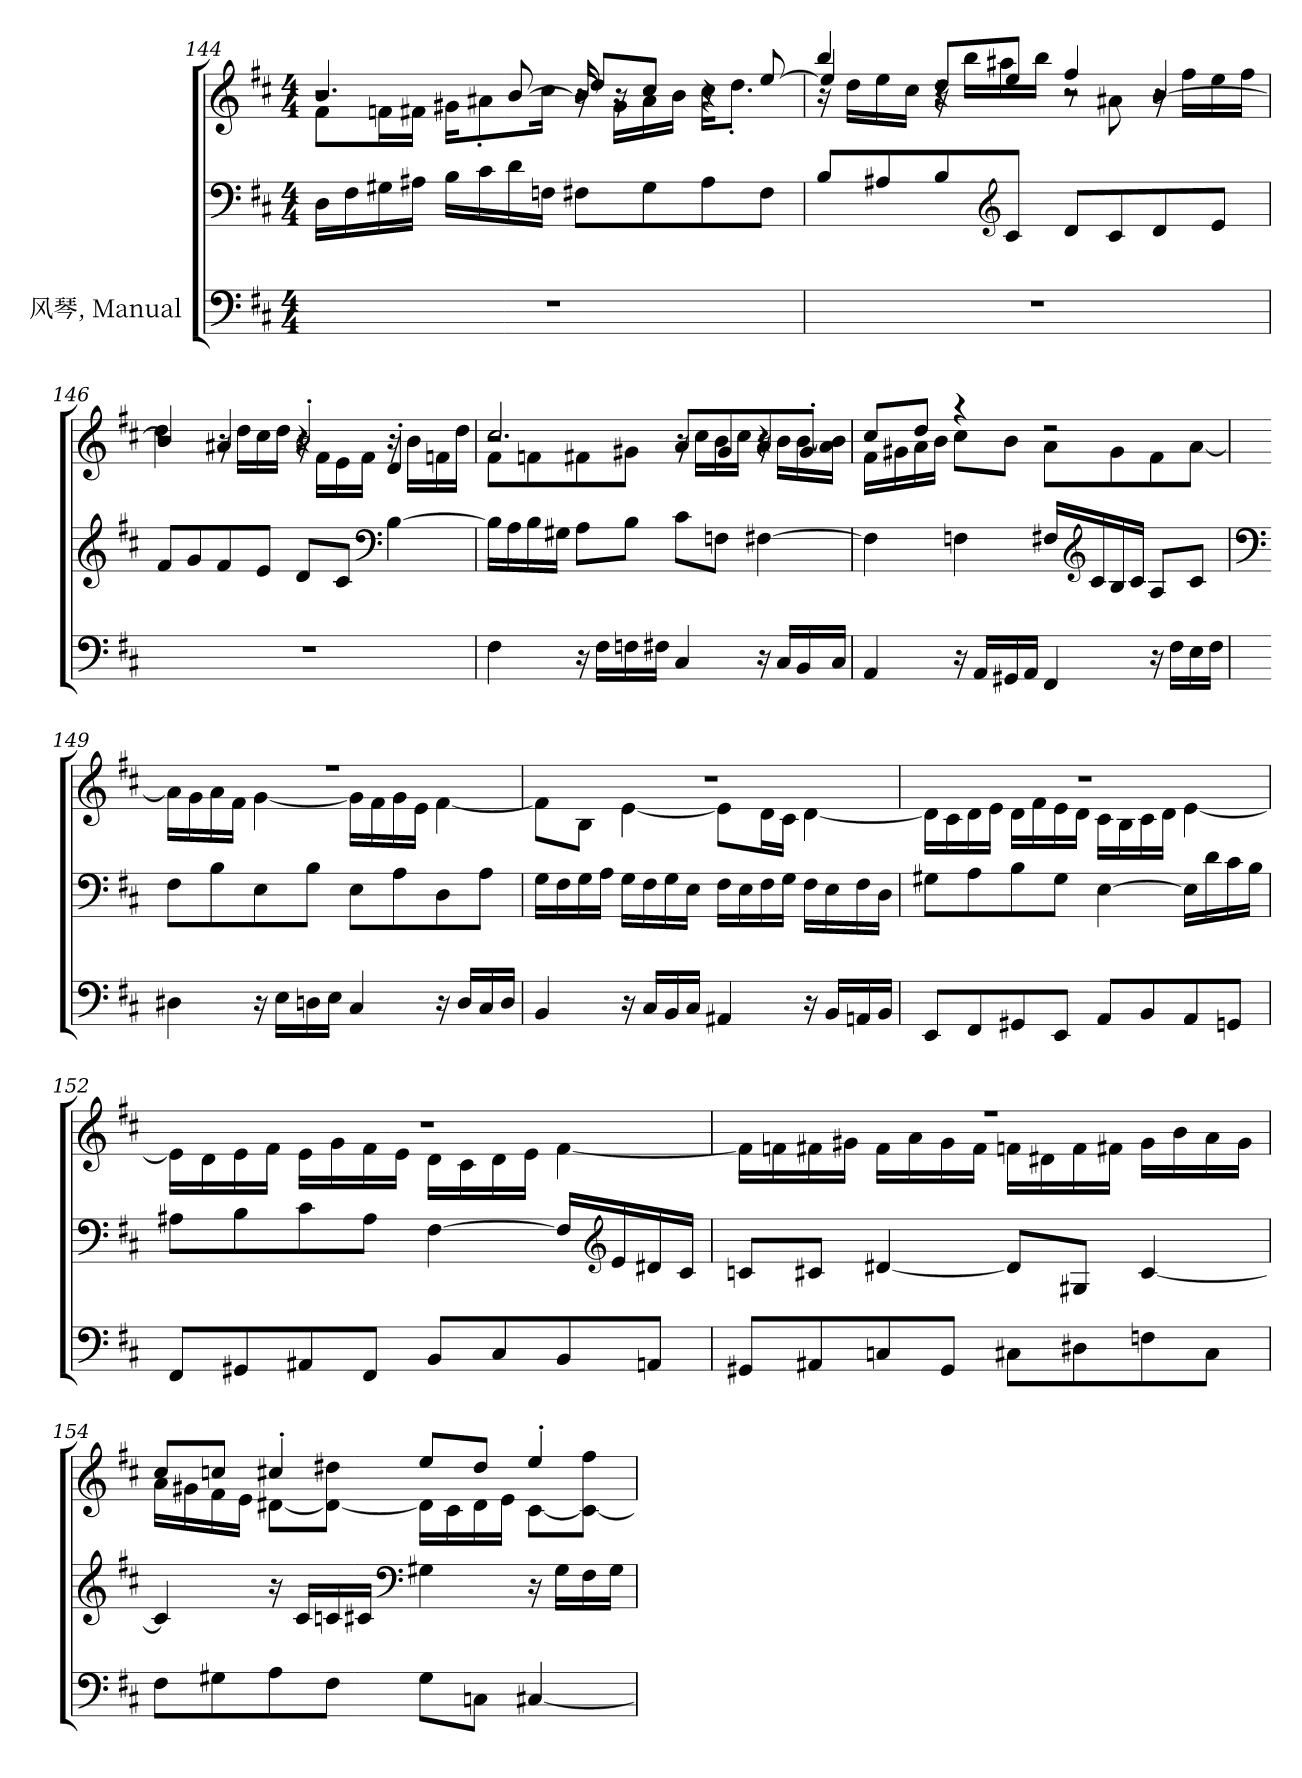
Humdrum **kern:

**kern	**kern	**kern
*part1	*part1	*part1
*staff3	*staff2	*staff1
*I"风琴, Manual	*	*
*clefF4	*clefF4	*clefG2
*k[f#c#]	*k[f#c#]	*k[f#c#]
*M4/4	*M4/4	*M4/4
=144	=144	=144
*	*	*^
*	*	*	*^
1r	16D\LL	4.b/	8f#\L	2r
.	16F#\	.	.	.
.	16G#X\	.	16fn\L	.
.	16A#X\JJ	.	16f#X\JJ	.
.	16B\LL	.	16g#X\KL	.
.	16c#\	.	8a#X'\	.
.	16d\	[8b/	.	.
.	16Fn\JJ	.	16cc#\Jk	.
.	8F#X\L	16b/]	16r	8dd/L
.	.	16r	16g#\LL	.
.	8G#\	8r	16a#\	8cc#/J
.	.	.	16b\JJ	.
.	8A#\	4r	16cc#\KL	8r
.	.	.	8.dd'\J	.
.	8F#\J	.	.	[8ee/
!!LO:LB:g=z	!!	!!
=145	=145	=145	=145	=145
1r	8B/L	4bb/	16r	4ee/]
.	.	.	16dd\LL	.
.	8A#X/	.	16ee\	.
.	.	.	16cc#\JJ	.
.	8B/	8dd/L	16r	4r
.	.	.	16bb\LL	.
*	*clefG2	*	*	*
.	8c#/J	8ee/J	16aa#X\	.
.	.	.	16bb\JJ	.
.	8d/L	4ff#/	8r	2r
.	8c#/	.	8a#X\	.
.	8d/	[4b/	16r	.
.	.	.	16ff#\LL	.
.	8e/J	.	16ee\	.
.	.	.	16ff#\JJ	.
=146	=146	=146	=146	=146
1r	8f#/L	4b/]	4dd\	2r
.	8g/	.	.	.
.	8f#/	4a#X/	16r	.
.	.	.	16dd\LL	.
.	8e/J	.	16cc#\	.
.	.	.	16dd\JJ	.
.	8d/L	2b'/	16r	4r
.	.	.	16f#\LL	.
.	8c#/J	.	16e\	.
.	.	.	16f#\JJ	.
*	*clefF4	*	*	*
.	[4B\	.	16r	4d'/
.	.	.	16b\LL	.
.	.	.	16fn\	.
.	.	.	16dd\JJ	.
!!LO:LB:g=z	!!	!!
=147	=147	=147	=147	=147
4F#\	16B\LL]	2.cc#/	8f#\L	2r
.	16A\	.	.	.
.	16B\	.	8fn\	.
.	16G#X\JJ	.	.	.
16r	8A\L	.	8f#X\	.
16F#\LL	.	.	.	.
16Fn\	8B\J	.	8g#X\J	.
16F#X\JJ	.	.	.	.
4C#/	8c#\L	.	16r	8a/L
.	.	.	16cc#\LL	.
.	8Fn\J	.	16b\	8g#/
.	.	.	16cc#\JJ	.
16r	[4F#X\	4r	16r	8a/
16C#/LL	.	.	16b\LL	.
16BB/	.	.	[16b\	8g#'/J
16C#/JJ	.	.	16a\ 16b\]JJ	.
*	*	*	*v	*v
=148	=148	=148	=148
4AA/	4F#\]	8cc#/L	16f#\LL
.	.	.	16g#X\
.	.	8dd/J	16a\
.	.	.	16b\JJ
16r	4Fn\	4r	8cc#\L
16AA/LL	.	.	.
16GG#X/	.	.	8b\J
16AA/JJ	.	.	.
4FF#/	16F#X/LL	2r	8a\L
*	*clefG2	*	*
.	16c#/	.	.
.	16B/	.	8g#\
.	16c#/JJ	.	.
16r	8A/L	.	8f#\
16F#\LL	.	.	.
16E\	8c#/J	.	[8a\J
16F#\JJ	.	.	.
!!LO:PB:g=z	!!
=149	=149	=149	=149
*	*clefF4	*	*
4D#X\	8F#\L	1r	16a\LL]
.	.	.	16g\
.	8B\	.	16a\
.	.	.	16f#\JJ
16r	8E\	.	[4g\
16E\LL	.	.	.
16Dn\	8B\J	.	.
16E\JJ	.	.	.
4C#/	8E\L	.	16g\LL]
.	.	.	16f#\
.	8A\	.	16g\
.	.	.	16e\JJ
16r	8D\	.	[4f#\
16D/LL	.	.	.
16C#/	8A\J	.	.
16D/JJ	.	.	.
=150	=150	=150	=150
4BB/	16G\LL	1r	8f#\L]
.	16F#\	.	.
.	16G\	.	8B\J
.	16A\JJ	.	.
16r	16G\LL	.	[4e\
16C#/LL	16F#\	.	.
16BB/	16G\	.	.
16C#/JJ	16E\JJ	.	.
4AA#X/	16F#\LL	.	8e\L]
.	16E\	.	.
.	16F#\	.	16d\L
.	16G\JJ	.	16c#\JJ
16r	16F#\LL	.	[4d\
16BB/LL	16E\	.	.
16AAn/	16F#\	.	.
16BB/JJ	16D\JJ	.	.
!!LO:LB:g=z	!!
=151	=151	=151	=151
8EE/L	8G#X\L	1r	16d\LL]
.	.	.	16c#\
8FF#/	8A\	.	16d\
.	.	.	16e\JJ
8GG#X/	8B\	.	16d\LL
.	.	.	16f#\
8EE/J	8G#\J	.	16e\
.	.	.	16d\JJ
8AA/L	[4E\	.	16c#\LL
.	.	.	16B\
8BB/	.	.	16c#\
.	.	.	16d\JJ
8AA/	16E\LL]	.	[4e\
.	16d\	.	.
8GGn/J	16c#\	.	.
.	16B\JJ	.	.
=152	=152	=152	=152
8FF#/L	8A#X\L	1r	16e\LL]
.	.	.	16d\
8GG#X/	8B\	.	16e\
.	.	.	16f#\JJ
8AA#X/	8c#\	.	16e\LL
.	.	.	16g\
8FF#/J	8A#\J	.	16f#\
.	.	.	16e\JJ
8BB/L	[4F#\	.	16d\LL
.	.	.	16c#\
8C#/	.	.	16d\
.	.	.	16e\JJ
8BB/	16F#/LL]	.	[4f#\
*	*clefG2	*	*
.	16e/	.	.
8AAn/J	16d#X/	.	.
.	16c#/JJ	.	.
!!LO:LB:g=z	!!
=153	=153	=153	=153
8GG#X/L	8cn/L	1r	16f#\LL]
.	.	.	16fn\
8AA#X/	8c#X/J	.	16f#X\
.	.	.	16g#X\JJ
8Cn/	[4d#X/	.	16f#\LL
.	.	.	16a\
8GG#/J	.	.	16g#\
.	.	.	16f#\JJ
8C#X\L	8d#/L]	.	16fn\LL
.	.	.	16d#X\
8D#X\	8G#X/J	.	16f\
.	.	.	16f#X\JJ
8Fn\	[4c#/	.	16g#\LL
.	.	.	16b\
8C#\J	.	.	16a\
.	.	.	16g#\JJ
=154	=154	=154	=154
8F#\L	4c#/]	8cc#/L	16a\LL
.	.	.	16g#X\
8G#X\	.	8ccn/J	16f#\
.	.	.	16e\JJ
8A\	16r	4cc#X'/	[8d#X\L
.	16c#/LL	.	.
8F#\J	16cn/	.	8d#\_ 8dd#X\J
.	16c#X/JJ	.	.
*	*clefF4	*	*
8G#\L	4G#X\	8ee/L	16d#\LL]
.	.	.	16c#\
8Cn\J	.	8dd#/J	16d#\
.	.	.	16e\JJ
[4C#X/	16r	4ee'/	[8c#\L
.	16G#\LL	.	.
.	16F#\	.	8c#\_ 8ff#\J
.	16G#\JJ	.	.
*	*	*v	*v
=	=	=
*-	*-	*-
